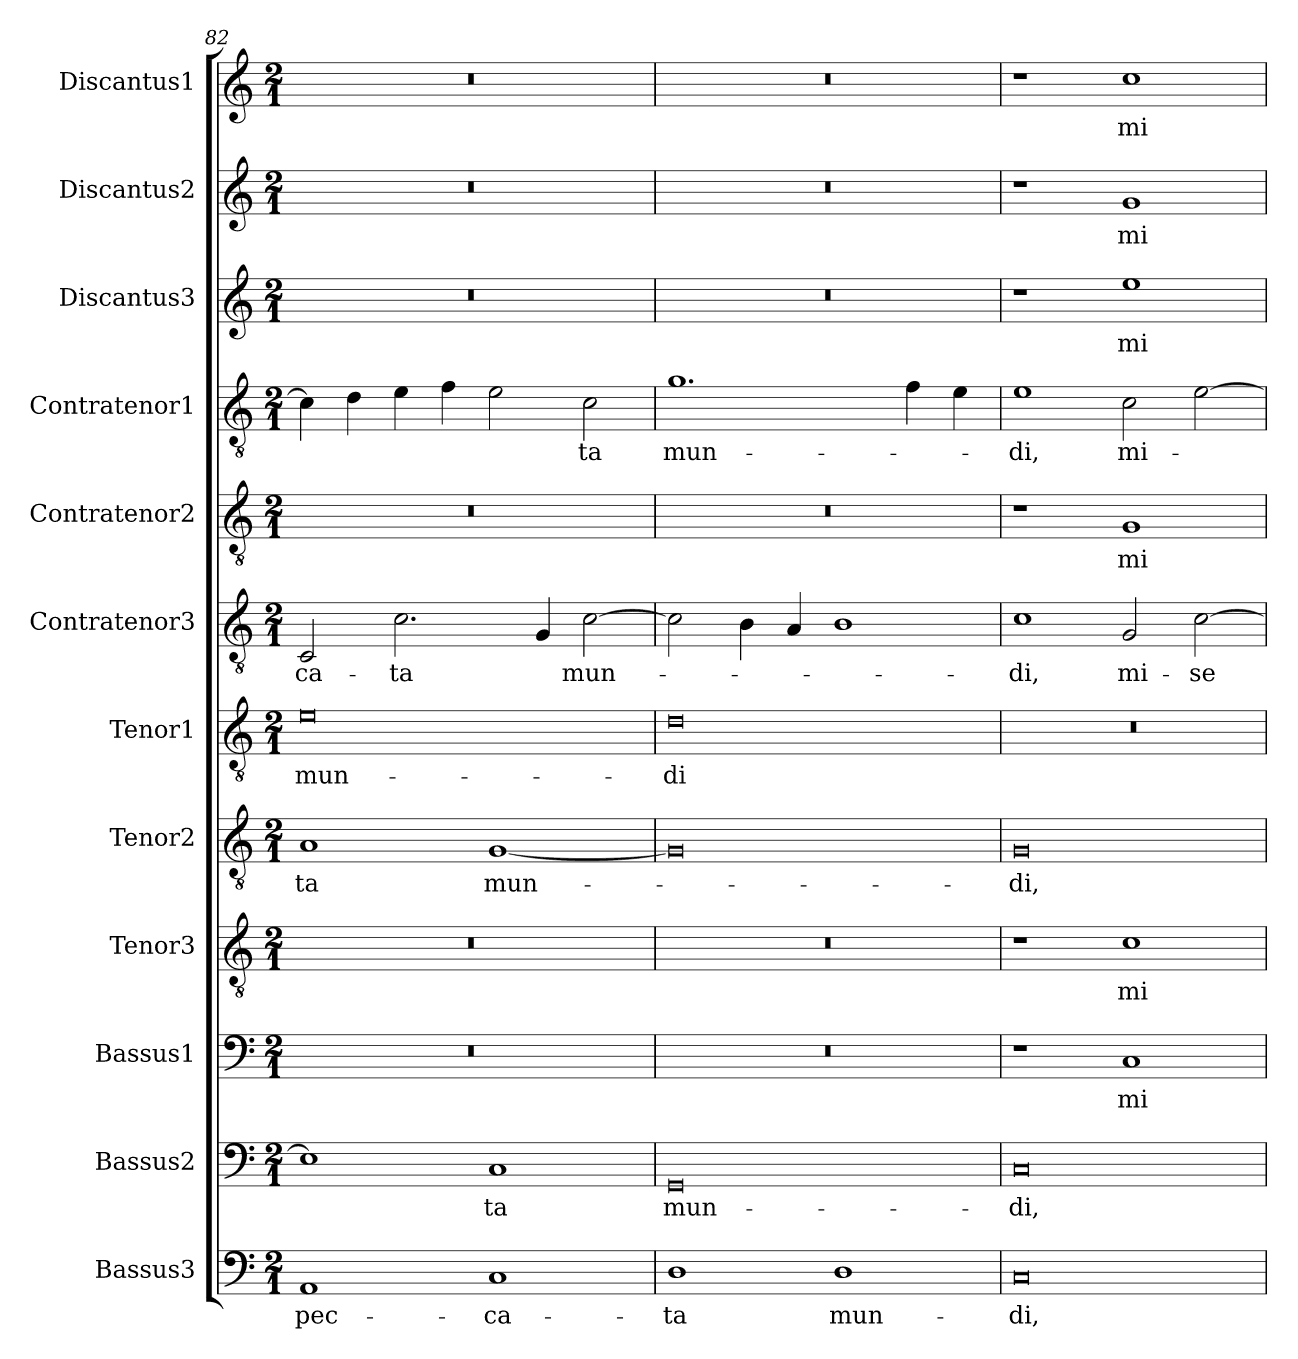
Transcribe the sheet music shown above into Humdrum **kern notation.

**kern	**text	**kern	**text	**kern	**text	**kern	**text	**kern	**text	**kern	**text	**kern	**text	**kern	**text	**kern	**text	**kern	**text	**kern	**text	**kern	**text
*part12	*part12	*part11	*part11	*part10	*part10	*part9	*part9	*part8	*part8	*part7	*part7	*part6	*part6	*part5	*part5	*part4	*part4	*part3	*part3	*part2	*part2	*part1	*part1
*staff12	*staff12	*staff11	*staff11	*staff10	*staff10	*staff9	*staff9	*staff8	*staff8	*staff7	*staff7	*staff6	*staff6	*staff5	*staff5	*staff4	*staff4	*staff3	*staff3	*staff2	*staff2	*staff1	*staff1
*I"Bassus3	*	*I"Bassus2	*	*I"Bassus1	*	*I"Tenor3	*	*I"Tenor2	*	*I"Tenor1	*	*I"Contratenor3	*	*I"Contratenor2	*	*I"Contratenor1	*	*I"Discantus3	*	*I"Discantus2	*	*I"Discantus1	*
*I'B3	*	*I'B2	*	*I'B1	*	*I'T3	*	*I'T2	*	*I'T1	*	*I'Ct3	*	*I'Ct2	*	*I'Ct1	*	*I'D3	*	*I'D2	*	*I'D1	*
*clefF4	*	*clefF4	*	*clefF4	*	*clefGv2	*	*clefGv2	*	*clefGv2	*	*clefGv2	*	*clefGv2	*	*clefGv2	*	*clefG2	*	*clefG2	*	*clefG2	*
*k[]	*	*k[]	*	*k[]	*	*k[]	*	*k[]	*	*k[]	*	*k[]	*	*k[]	*	*k[]	*	*k[]	*	*k[]	*	*k[]	*
*M2/1	*	*M2/1	*	*M2/1	*	*M2/1	*	*M2/1	*	*M2/1	*	*M2/1	*	*M2/1	*	*M2/1	*	*M2/1	*	*M2/1	*	*M2/1	*
=82	=82	=82	=82	=82	=82	=82	=82	=82	=82	=82	=82	=82	=82	=82	=82	=82	=82	=82	=82	=82	=82	=82	=82
1AA	pec-	1E]	.	0r	.	0r	.	1A	-ta	0e	mun-	2C	-ca-	0r	.	4c]	.	0r	.	0r	.	0r	.
.	.	.	.	.	.	.	.	.	.	.	.	.	.	.	.	4d	.	.	.	.	.	.	.
.	.	.	.	.	.	.	.	.	.	.	.	2.c	-ta	.	.	4e	.	.	.	.	.	.	.
.	.	.	.	.	.	.	.	.	.	.	.	.	.	.	.	4f	.	.	.	.	.	.	.
1C	-ca-	1C	-ta	.	.	.	.	[1G	mun-	.	.	.	.	.	.	2e	.	.	.	.	.	.	.
.	.	.	.	.	.	.	.	.	.	.	.	4G	.	.	.	.	.	.	.	.	.	.	.
.	.	.	.	.	.	.	.	.	.	.	.	[2c	mun-	.	.	2c	-ta	.	.	.	.	.	.
=83	=83	=83	=83	=83	=83	=83	=83	=83	=83	=83	=83	=83	=83	=83	=83	=83	=83	=83	=83	=83	=83	=83	=83
1D	-ta	0GG	mun-	0r	.	0r	.	0G]	.	0d	-di	2c]	.	0r	.	1.g	mun-	0r	.	0r	.	0r	.
.	.	.	.	.	.	.	.	.	.	.	.	4B	.	.	.	.	.	.	.	.	.	.	.
.	.	.	.	.	.	.	.	.	.	.	.	4A	.	.	.	.	.	.	.	.	.	.	.
1D	mun-	.	.	.	.	.	.	.	.	.	.	1B	.	.	.	.	.	.	.	.	.	.	.
.	.	.	.	.	.	.	.	.	.	.	.	.	.	.	.	4f	.	.	.	.	.	.	.
.	.	.	.	.	.	.	.	.	.	.	.	.	.	.	.	4e	.	.	.	.	.	.	.
=84	=84	=84	=84	=84	=84	=84	=84	=84	=84	=84	=84	=84	=84	=84	=84	=84	=84	=84	=84	=84	=84	=84	=84
0C	-di,	0C	-di,	1r	.	1r	.	0G	-di,	0r	.	1c	-di,	1r	.	1e	-di,	1r	.	1r	.	1r	.
.	.	.	.	1C	mi-	1c	mi-	.	.	.	.	2G	mi-	1G	mi-	2c	mi-	1ee	mi-	1g	mi-	1cc	mi-
.	.	.	.	.	.	.	.	.	.	.	.	[2c	-se-	.	.	[2e	.	.	.	.	.	.	.
=	=	=	=	=	=	=	=	=	=	=	=	=	=	=	=	=	=	=	=	=	=	=	=
*-	*-	*-	*-	*-	*-	*-	*-	*-	*-	*-	*-	*-	*-	*-	*-	*-	*-	*-	*-	*-	*-	*-	*-
